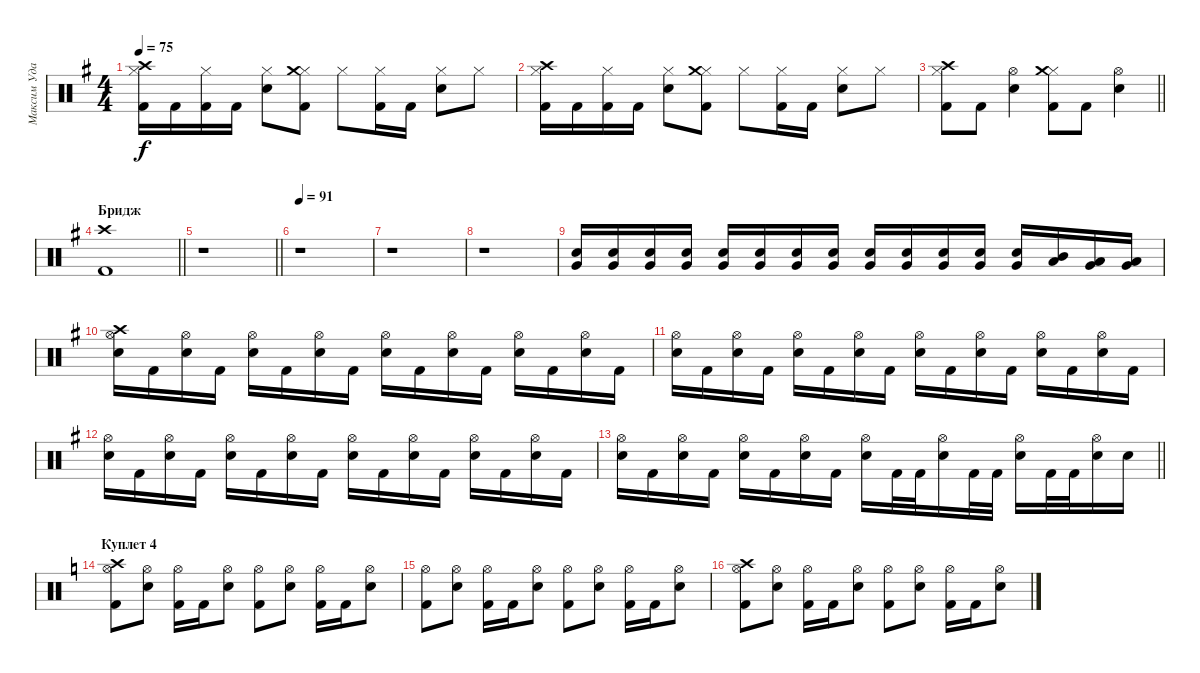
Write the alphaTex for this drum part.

\track ("Максим Удалов" "Максим Уда") {instrument percussion}
\staff {score}
\articulation defaults
\ts (4 4)
\tempo 75
\clef neutral
\ks eminor
("Kick (hit) 2" "Hi-Hat (closed)" "Crash high (hit)").16{dy f} "Kick (hit) 2".16 ("Kick (hit) 2" "Hi-Hat (closed)").16 "Kick (hit) 2".16 ("Snare (hit) 2" "Hi-Hat (closed)").8 ("Kick (hit) 2" "Hi-Hat (closed)" "Crash medium (hit)").8 "Hi-Hat (closed)".8 ("Kick (hit) 2" "Hi-Hat (closed)").16 "Kick (hit) 2".16 ("Snare (hit) 2" "Hi-Hat (closed)").8 "Hi-Hat (closed)".8 |
("Kick (hit) 2" "Hi-Hat (closed)" "Crash high (hit)").16 "Kick (hit) 2".16 ("Kick (hit) 2" "Hi-Hat (closed)").16 "Kick (hit) 2".16 ("Snare (hit) 2" "Hi-Hat (closed)").8 ("Kick (hit) 2" "Hi-Hat (closed)" "Crash medium (hit)").8 "Hi-Hat (closed)".8 ("Kick (hit) 2" "Hi-Hat (closed)").16 "Kick (hit) 2".16 ("Snare (hit) 2" "Hi-Hat (closed)").8 "Hi-Hat (closed)".8 |
\barLineRight lightlight
("Kick (hit) 2" "Hi-Hat (closed)" "Crash high (hit)").8 "Kick (hit) 2".8 ("Snare (hit) 2" "Hi-Hat (open)").4 ("Kick (hit) 2" "Hi-Hat (closed)" "Crash medium (hit)").8 "Kick (hit) 2".8 ("Snare (hit) 2" "Hi-Hat (open)").4 |
\section ("" "Бридж")
\barLineRight lightlight
("Kick (hit) 2" "Crash high (hit)").1{volume 0} |
\barLineRight lightlight
r.1 |
\tempo 91
r.1 |
r.1 |
r.1 |
("Electric Snare (hit)" "Very Low Tom (hit)").16{volume 16} ("Electric Snare (hit)" "Very Low Tom (hit)").16 ("Electric Snare (hit)" "Very Low Tom (hit)").16 ("Electric Snare (hit)" "Very Low Tom (hit)").16 ("Electric Snare (hit)" "Very Low Tom (hit)").16 ("Electric Snare (hit)" "Very Low Tom (hit)").16 ("Electric Snare (hit)" "Very Low Tom (hit)").16 ("Electric Snare (hit)" "Very Low Tom (hit)").16 ("Electric Snare (hit)" "Very Low Tom (hit)").16 ("Electric Snare (hit)" "Very Low Tom (hit)").16 ("Electric Snare (hit)" "Very Low Tom (hit)").16 ("Electric Snare (hit)" "Very Low Tom (hit)").16 ("Electric Snare (hit)" "Very Low Tom (hit)").16 ("Low Tom (hit)" "Mid Tom (hit)").16 ("Very Low Tom (hit)" "Low Tom (hit)").16 ("Low Floor Tom (hit)" "Very Low Tom (hit)").16 |
("Electric Snare (hit)" "Hi-Hat (open)" "Crash high (hit)").16 "Kick (hit) 2".16 ("Electric Snare (hit)" "Hi-Hat (open)").16 "Kick (hit) 2".16 ("Electric Snare (hit)" "Hi-Hat (open)").16 "Kick (hit) 2".16 ("Electric Snare (hit)" "Hi-Hat (open)").16 "Kick (hit) 2".16 ("Electric Snare (hit)" "Hi-Hat (open)").16 "Kick (hit) 2".16 ("Electric Snare (hit)" "Hi-Hat (open)").16 "Kick (hit) 2".16 ("Electric Snare (hit)" "Hi-Hat (open)").16 "Kick (hit) 2".16 ("Electric Snare (hit)" "Hi-Hat (open)").16 "Kick (hit) 2".16 |
("Electric Snare (hit)" "Hi-Hat (open)").16 "Kick (hit) 2".16 ("Electric Snare (hit)" "Hi-Hat (open)").16 "Kick (hit) 2".16 ("Electric Snare (hit)" "Hi-Hat (open)").16 "Kick (hit) 2".16 ("Electric Snare (hit)" "Hi-Hat (open)").16 "Kick (hit) 2".16 ("Electric Snare (hit)" "Hi-Hat (open)").16 "Kick (hit) 2".16 ("Electric Snare (hit)" "Hi-Hat (open)").16 "Kick (hit) 2".16 ("Electric Snare (hit)" "Hi-Hat (open)").16 "Kick (hit) 2".16 ("Electric Snare (hit)" "Hi-Hat (open)").16 "Kick (hit) 2".16 |
("Electric Snare (hit)" "Hi-Hat (open)").16 "Kick (hit) 2".16 ("Electric Snare (hit)" "Hi-Hat (open)").16 "Kick (hit) 2".16 ("Electric Snare (hit)" "Hi-Hat (open)").16 "Kick (hit) 2".16 ("Electric Snare (hit)" "Hi-Hat (open)").16 "Kick (hit) 2".16 ("Electric Snare (hit)" "Hi-Hat (open)").16 "Kick (hit) 2".16 ("Electric Snare (hit)" "Hi-Hat (open)").16 "Kick (hit) 2".16 ("Electric Snare (hit)" "Hi-Hat (open)").16 "Kick (hit) 2".16 ("Electric Snare (hit)" "Hi-Hat (open)").16 "Kick (hit) 2".16 |
\barLineRight lightlight
("Electric Snare (hit)" "Hi-Hat (open)").16 "Kick (hit) 2".16 ("Electric Snare (hit)" "Hi-Hat (open)").16 "Kick (hit) 2".16 ("Electric Snare (hit)" "Hi-Hat (open)").16 "Kick (hit) 2".16 ("Electric Snare (hit)" "Hi-Hat (open)").16 "Kick (hit) 2".16 ("Electric Snare (hit)" "Hi-Hat (open)").16 "Kick (hit) 2".32 "Kick (hit) 2".32 ("Electric Snare (hit)" "Hi-Hat (open)").16 "Kick (hit) 2".32 "Kick (hit) 2".32 ("Electric Snare (hit)" "Hi-Hat (open)").16 "Kick (hit) 2".32 "Kick (hit) 2".32 ("Electric Snare (hit)" "Hi-Hat (open)").16 "Electric Snare (hit)".16 |
\section ("" "Куплет 4")
\ks c
("Kick (hit) 2" "Hi-Hat (open)" "Crash high (hit)").8 ("Electric Snare (hit)" "Hi-Hat (open)").8 ("Kick (hit) 2" "Hi-Hat (open)").16 "Kick (hit) 2".16 ("Electric Snare (hit)" "Hi-Hat (open)").8 ("Kick (hit) 2" "Hi-Hat (open)").8 ("Electric Snare (hit)" "Hi-Hat (open)").8 ("Kick (hit) 2" "Hi-Hat (open)").16 "Kick (hit) 2".16 ("Electric Snare (hit)" "Hi-Hat (open)").8 |
("Kick (hit) 2" "Hi-Hat (open)").8 ("Electric Snare (hit)" "Hi-Hat (open)").8 ("Kick (hit) 2" "Hi-Hat (open)").16 "Kick (hit) 2".16 ("Electric Snare (hit)" "Hi-Hat (open)").8 ("Kick (hit) 2" "Hi-Hat (open)").8 ("Electric Snare (hit)" "Hi-Hat (open)").8 ("Kick (hit) 2" "Hi-Hat (open)").16 "Kick (hit) 2".16 ("Electric Snare (hit)" "Hi-Hat (open)").8 |
("Kick (hit) 2" "Hi-Hat (open)" "Crash high (hit)").8 ("Electric Snare (hit)" "Hi-Hat (open)").8 ("Kick (hit) 2" "Hi-Hat (open)").16 "Kick (hit) 2".16 ("Electric Snare (hit)" "Hi-Hat (open)").8 ("Kick (hit) 2" "Hi-Hat (open)").8 ("Electric Snare (hit)" "Hi-Hat (open)").8 ("Kick (hit) 2" "Hi-Hat (open)").16 "Kick (hit) 2".16 ("Electric Snare (hit)" "Hi-Hat (open)").8
